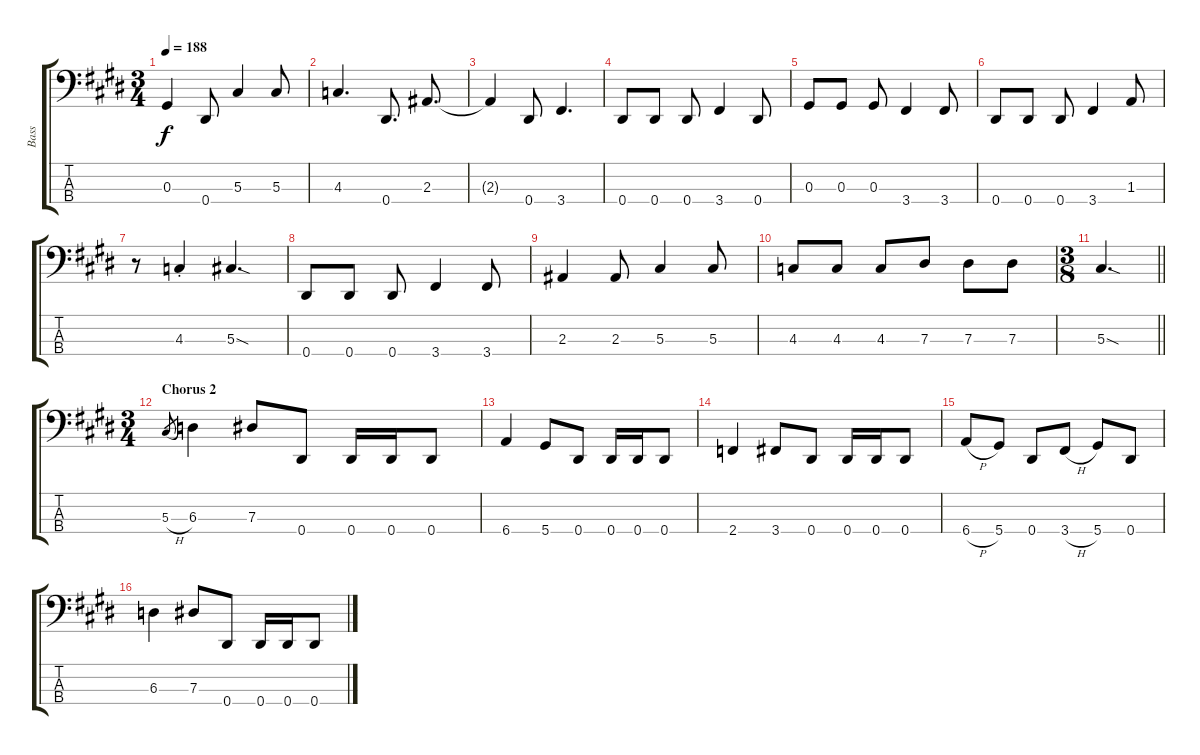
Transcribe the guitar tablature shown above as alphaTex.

\track ("Bass" "Bass") {instrument electricbassfinger}
\staff {score tabs}
\tuning (Gb2 Db2 Ab1 Eb1) {hide}
\ts (3 4)
\tempo 188
\clef f4
\ks e
0.3.4{dy f} 0.4.8 5.3.4 5.3.8 |
4.3.4{d} 0.4.8{d} 2.3.8{d} |
2.3{t}.4 0.4.8 3.4.4{d} |
0.4.8 0.4.8 0.4.8 3.4.4 0.4.8 |
0.3.8 0.3.8 0.3.8 3.4.4 3.4.8 |
0.4.8 0.4.8 0.4.8 3.4.4 1.3.8 |
r.8 4.3{st}.4 5.3{sod}.4{d} |
0.4.8 0.4.8 0.4.8 3.4.4 3.4.8 |
2.3.4 2.3.8 5.3.4 5.3.8 |
4.3.8 4.3.8 4.3.8 7.3.8 7.3.8 7.3.8 |
\ts (3 8)
\barLineRight lightlight
5.3{sod}.4{d} |
\ts (3 4)
\section ("" "Chorus 2")
5.3{h}.8{gr} 6.3.4 7.3.8 0.4.8 0.4.16 0.4.16 0.4.8 |
6.4.4 5.4.8 0.4.8 0.4.16 0.4.16 0.4.8 |
2.4.4 3.4.8 0.4.8 0.4.16 0.4.16 0.4.8 |
6.4{h}.8 5.4.8 0.4.8 3.4{h}.8 5.4.8 0.4.8 |
6.3.4 7.3.8 0.4.8 0.4.16 0.4.16 0.4.8
